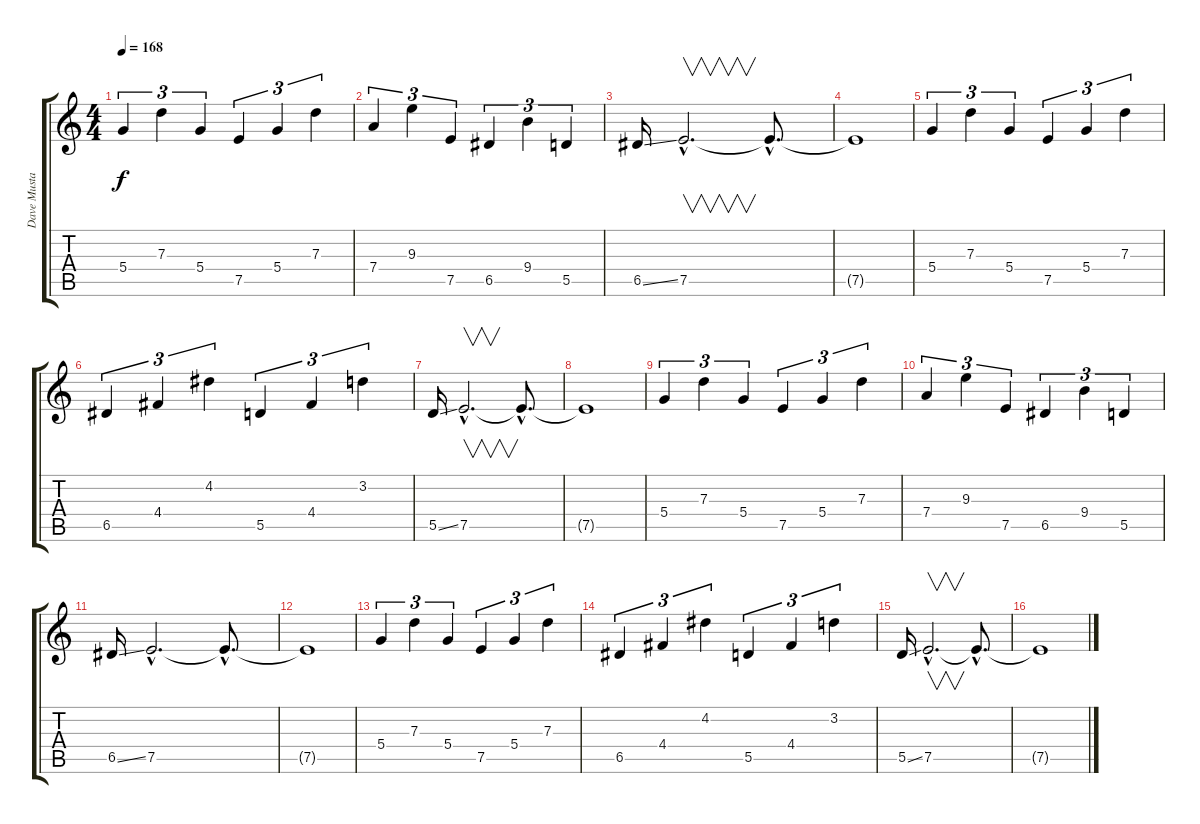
\track ("Dave Mustaine" "Dave Musta") {instrument distortionguitar}
\staff {score tabs}
\tuning (E4 B3 G3 D3 A2 E2) {hide}
\ts (4 4)
\tempo 168
\clef g2
\ks c
5.4.4{tu (3 2) dy f} 7.3.4{tu (3 2)} 5.4.4{tu (3 2)} 7.5.4{tu (3 2)} 5.4.4{tu (3 2)} 7.3.4{tu (3 2)} |
7.4.4{tu (3 2)} 9.3.4{tu (3 2)} 7.5.4{tu (3 2)} 6.5.4{tu (3 2)} 9.4.4{tu (3 2)} 5.5.4{tu (3 2)} |
6.5{ss}.16 7.5{hac}.2{v d} 7.5{hac t}.8{d} |
7.5{t}.1 |
5.4.4{tu (3 2)} 7.3.4{tu (3 2)} 5.4.4{tu (3 2)} 7.5.4{tu (3 2)} 5.4.4{tu (3 2)} 7.3.4{tu (3 2)} |
6.5.4{tu (3 2)} 4.4.4{tu (3 2)} 4.2.4{tu (3 2)} 5.5.4{tu (3 2)} 4.4.4{tu (3 2)} 3.2.4{tu (3 2)} |
5.5{ss}.16 7.5{hac}.2{v d} 7.5{hac t}.8{d} |
7.5{t}.1 |
5.4.4{tu (3 2)} 7.3.4{tu (3 2)} 5.4.4{tu (3 2)} 7.5.4{tu (3 2)} 5.4.4{tu (3 2)} 7.3.4{tu (3 2)} |
7.4.4{tu (3 2)} 9.3.4{tu (3 2)} 7.5.4{tu (3 2)} 6.5.4{tu (3 2)} 9.4.4{tu (3 2)} 5.5.4{tu (3 2)} |
6.5{ss}.16 7.5{hac}.2{d} 7.5{hac t}.8{d} |
7.5{t}.1 |
5.4.4{tu (3 2)} 7.3.4{tu (3 2)} 5.4.4{tu (3 2)} 7.5.4{tu (3 2)} 5.4.4{tu (3 2)} 7.3.4{tu (3 2)} |
6.5.4{tu (3 2)} 4.4.4{tu (3 2)} 4.2.4{tu (3 2)} 5.5.4{tu (3 2)} 4.4.4{tu (3 2)} 3.2.4{tu (3 2)} |
5.5{ss}.16 7.5{hac}.2{v d} 7.5{hac t}.8{d} |
7.5{t}.1
